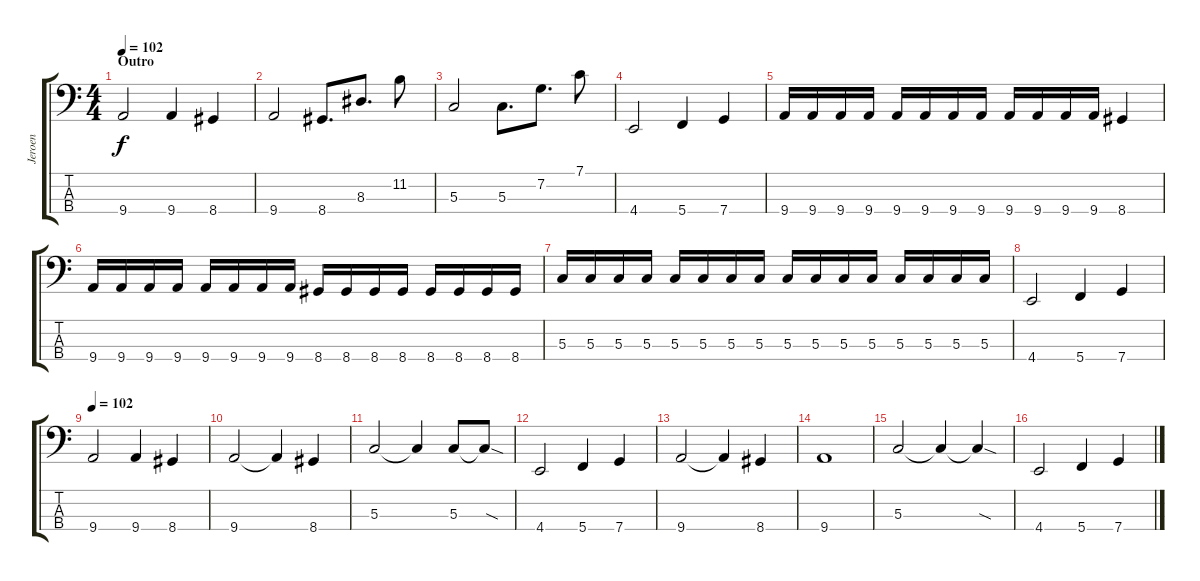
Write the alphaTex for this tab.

\track ("Jeroen" "Jeroen") {instrument fretlessbass}
\staff {score tabs}
\tuning (F2 C2 G1 C1) {hide}
\ts (4 4)
\section ("" "Outro")
\tempo 102
\clef f4
\ks c
9.4.2{dy f} 9.4.4 8.4.4 |
9.4.2 8.4.8{d} 8.3.8{d} 11.2.8 |
5.3.2 5.3.8{d} 7.2.8{d} 7.1.8 |
4.4.2 5.4.4 7.4.4 |
9.4.16 9.4.16 9.4.16 9.4.16 9.4.16 9.4.16 9.4.16 9.4.16 9.4.16 9.4.16 9.4.16 9.4.16 8.4.4 |
9.4.16 9.4.16 9.4.16 9.4.16 9.4.16 9.4.16 9.4.16 9.4.16 8.4.16 8.4.16 8.4.16 8.4.16 8.4.16 8.4.16 8.4.16 8.4.16 |
5.3.16 5.3.16 5.3.16 5.3.16 5.3.16 5.3.16 5.3.16 5.3.16 5.3.16 5.3.16 5.3.16 5.3.16 5.3.16 5.3.16 5.3.16 5.3.16 |
4.4.2 5.4.4 7.4.4 |
\tempo 102
9.4.2 9.4.4 8.4.4 |
9.4.2 9.4{t}.4 8.4.4 |
5.3.2 5.3{t}.4 5.3.8 5.3{sod t}.8 |
4.4.2 5.4.4 7.4.4 |
9.4.2 9.4{t}.4 8.4.4 |
9.4.1 |
5.3.2 5.3{t}.4 5.3{sod t}.4 |
4.4.2 5.4.4 7.4.4
